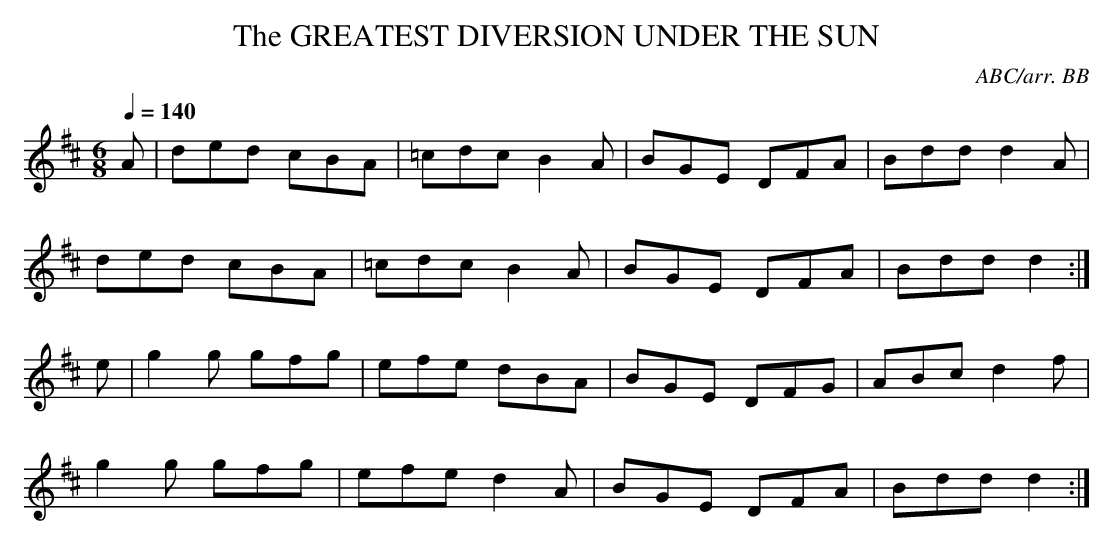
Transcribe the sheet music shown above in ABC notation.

X:1
T:GREATEST DIVERSION UNDER THE SUN, The
C:ABC/arr. BB
Q:1/4=140
L:1/8
M:6/8
K:D
A|ded cBA|=cdc B2A|BGE DFA|Bdd d2A|
ded cBA|=cdc B2A|BGE DFA|Bdd d2 :|
e|g2g gfg|efe dBA|BGE DFG|ABc d2f|
g2g gfg|efe d2A|BGE DFA|Bdd d2 :|
